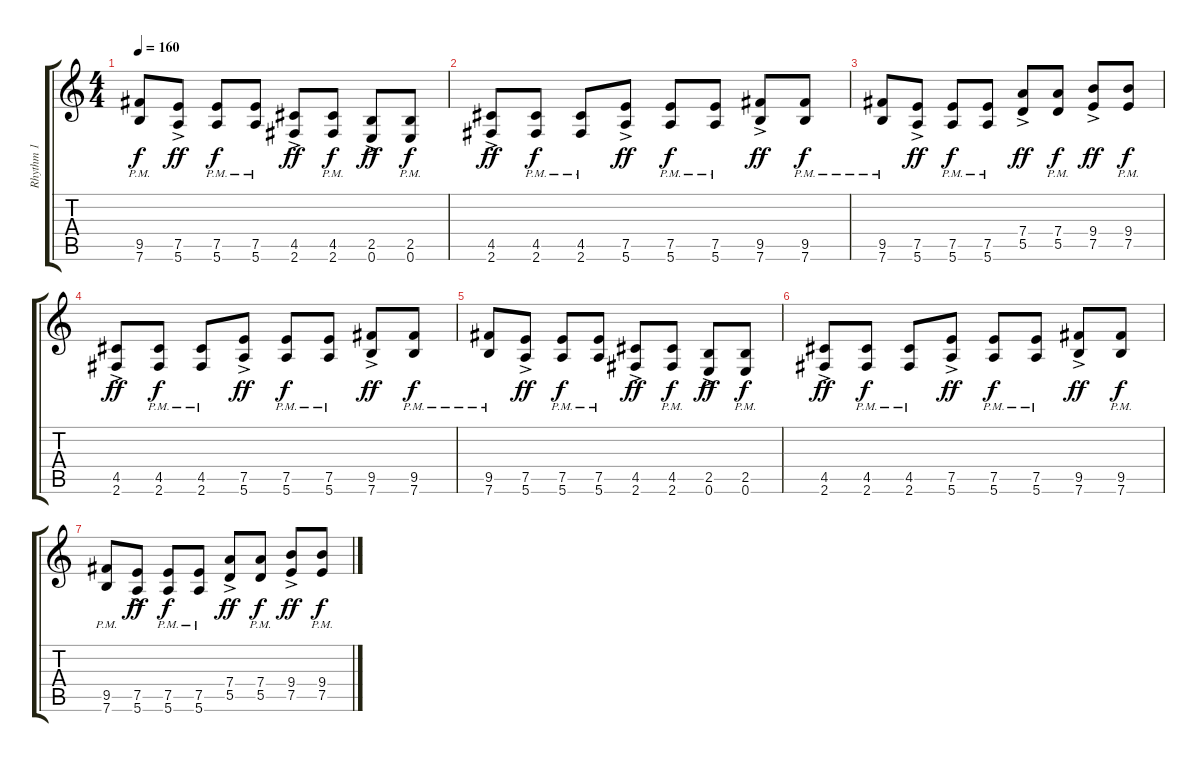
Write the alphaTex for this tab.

\track ("Rhythm 1" "Rhythm 1") {instrument distortionguitar}
\staff {score tabs}
\tuning (E4 B3 G3 D3 A2 E2) {hide}
\ts (4 4)
\tempo 160
\clef g2
\ks c
(9.5{pm} 7.6{pm}).8{dy f} (7.5{ac} 5.6{ac}).8{dy ff} (7.5{pm} 5.6{pm}).8{dy f} (7.5{pm} 5.6{pm}).8 (4.5{ac} 2.6{ac}).8{dy ff} (4.5{pm} 2.6{pm}).8{dy f} (2.5{ac} 0.6{ac}).8{dy ff} (2.5{pm} 0.6{pm}).8{dy f} |
(4.5{ac} 2.6{ac}).8{dy ff} (4.5{pm} 2.6{pm}).8{dy f} (4.5{pm} 2.6{pm}).8 (7.5{ac} 5.6{ac}).8{dy ff} (7.5{pm} 5.6{pm}).8{dy f} (7.5{pm} 5.6{pm}).8 (9.5{ac} 7.6).8{dy ff} (9.5{pm} 7.6{pm}).8{dy f} |
(9.5{pm} 7.6{pm}).8 (7.5{ac} 5.6{ac}).8{dy ff} (7.5{pm} 5.6{pm}).8{dy f} (7.5{pm} 5.6{pm}).8 (7.4{ac} 5.5{ac}).8{dy ff} (7.4{pm} 5.5{pm}).8{dy f} (9.4{ac} 7.5{ac}).8{dy ff} (9.4{pm} 7.5{pm}).8{dy f} |
(4.5{ac} 2.6{ac}).8{dy ff} (4.5{pm} 2.6{pm}).8{dy f} (4.5{pm} 2.6{pm}).8 (7.5{ac} 5.6{ac}).8{dy ff} (7.5{pm} 5.6{pm}).8{dy f} (7.5{pm} 5.6{pm}).8 (9.5{ac} 7.6{ac}).8{dy ff} (9.5{pm} 7.6{pm}).8{dy f} |
(9.5{pm} 7.6{pm}).8 (7.5{ac} 5.6{ac}).8{dy ff} (7.5{pm} 5.6{pm}).8{dy f} (7.5{pm} 5.6{pm}).8 (4.5{ac} 2.6{ac}).8{dy ff} (4.5{pm} 2.6{pm}).8{dy f} (2.5{ac} 0.6{ac}).8{dy ff} (2.5{pm} 0.6{pm}).8{dy f} |
(4.5{ac} 2.6{ac}).8{dy ff} (4.5{pm} 2.6{pm}).8{dy f} (4.5{pm} 2.6{pm}).8 (7.5{ac} 5.6{ac}).8{dy ff} (7.5{pm} 5.6{pm}).8{dy f} (7.5{pm} 5.6{pm}).8 (9.5{ac} 7.6).8{dy ff} (9.5{pm} 7.6{pm}).8{dy f} |
(9.5{pm} 7.6{pm}).8 (7.5{ac} 5.6{ac}).8{dy ff} (7.5{pm} 5.6{pm}).8{dy f} (7.5{pm} 5.6{pm}).8 (7.4{ac} 5.5{ac}).8{dy ff} (7.4{pm} 5.5{pm}).8{dy f} (9.4{ac} 7.5{ac}).8{dy ff} (9.4{pm} 7.5{pm}).8{dy f}
